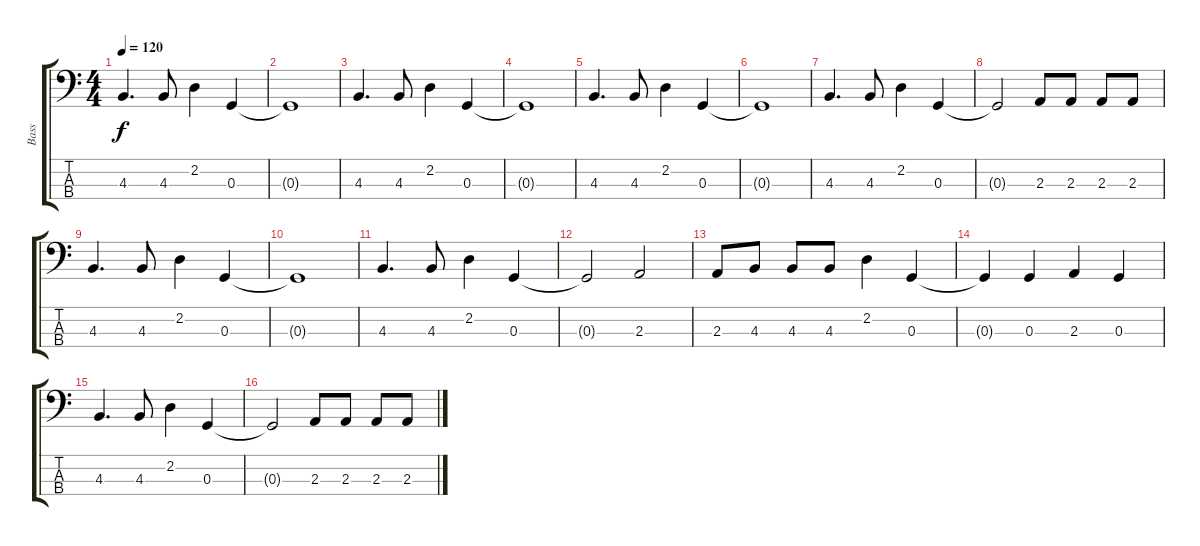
\track ("Bass" "Bass") {instrument electricbasspick}
\staff {score tabs}
\tuning (F2 C2 G1 C1) {hide}
\ts (4 4)
\tempo 120
\clef f4
\ks c
4.3.4{d dy f} 4.3.8 2.2.4 0.3.4 |
0.3{t}.1 |
4.3.4{d} 4.3.8 2.2.4 0.3.4 |
0.3{t}.1 |
4.3.4{d} 4.3.8 2.2.4 0.3.4 |
0.3{t}.1 |
4.3.4{d} 4.3.8 2.2.4 0.3.4 |
0.3{t}.2 2.3.8 2.3.8 2.3.8 2.3.8 |
4.3.4{d} 4.3.8 2.2.4 0.3.4 |
0.3{t}.1 |
4.3.4{d} 4.3.8 2.2.4 0.3.4 |
0.3{t}.2 2.3.2 |
2.3.8 4.3.8 4.3.8 4.3.8 2.2.4 0.3.4 |
0.3{t}.4 0.3.4 2.3.4 0.3.4 |
4.3.4{d} 4.3.8 2.2.4 0.3.4 |
0.3{t}.2 2.3.8 2.3.8 2.3.8 2.3.8
